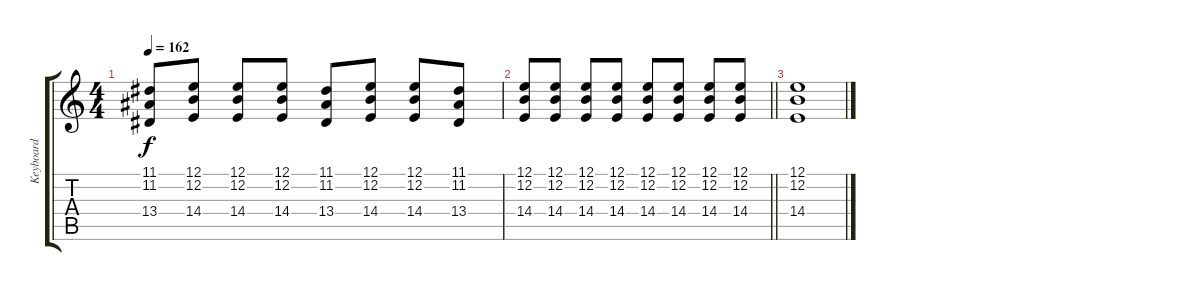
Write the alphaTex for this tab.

\track ("Keyboard" "Keyboard") {instrument acousticgrandpiano}
\staff {score tabs}
\tuning (E4 B3 G3 D3 A2 E2) {hide}
\ts (4 4)
\tempo 162
\clef g2
\ks c
(11.1 11.2 13.4).8{dy f} (12.1 12.2 14.4).8 (12.1 12.2 14.4).8 (12.1 12.2 14.4).8 (11.1 11.2 13.4).8 (12.1 12.2 14.4).8 (12.1 12.2 14.4).8 (11.1 11.2 13.4).8 |
\barLineRight lightlight
(12.1 12.2 14.4).8 (12.1 12.2 14.4).8 (12.1 12.2 14.4).8 (12.1 12.2 14.4).8 (12.1 12.2 14.4).8 (12.1 12.2 14.4).8 (12.1 12.2 14.4).8 (12.1 12.2 14.4).8 |
(12.1 12.2 14.4).1
